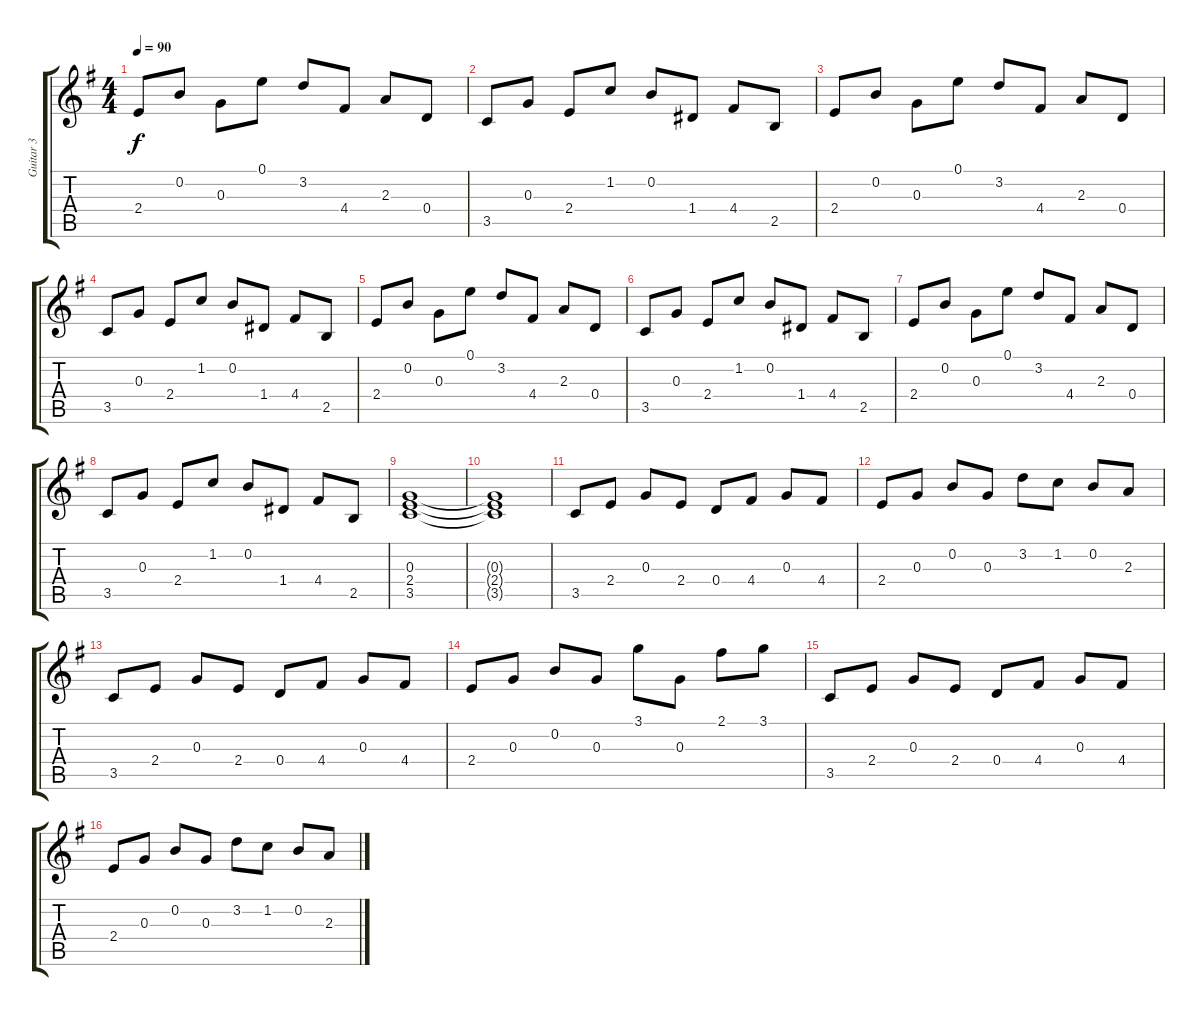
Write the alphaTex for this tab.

\track ("Guitar 3" "Guitar 3") {instrument acousticguitarnylon}
\staff {score tabs}
\tuning (E4 B3 G3 D3 A2 E2) {hide}
\ts (4 4)
\tempo 90
\clef g2
\ks g
2.4.8{dy f} 0.2.8 0.3.8 0.1.8 3.2.8 4.4.8 2.3.8 0.4.8 |
3.5.8 0.3.8 2.4.8 1.2.8 0.2.8 1.4.8 4.4.8 2.5.8 |
2.4.8 0.2.8 0.3.8 0.1.8 3.2.8 4.4.8 2.3.8 0.4.8 |
3.5.8 0.3.8 2.4.8 1.2.8 0.2.8 1.4.8 4.4.8 2.5.8 |
2.4.8 0.2.8 0.3.8 0.1.8 3.2.8 4.4.8 2.3.8 0.4.8 |
3.5.8 0.3.8 2.4.8 1.2.8 0.2.8 1.4.8 4.4.8 2.5.8 |
2.4.8 0.2.8 0.3.8 0.1.8 3.2.8 4.4.8 2.3.8 0.4.8 |
3.5.8 0.3.8 2.4.8 1.2.8 0.2.8 1.4.8 4.4.8 2.5.8 |
(0.3 2.4 3.5).1 |
(0.3{t} 2.4{t} 3.5{t}).1 |
3.5.8 2.4.8 0.3.8 2.4.8 0.4.8 4.4.8 0.3.8 4.4.8 |
2.4.8 0.3.8 0.2.8 0.3.8 3.2.8 1.2.8 0.2.8 2.3.8 |
3.5.8 2.4.8 0.3.8 2.4.8 0.4.8 4.4.8 0.3.8 4.4.8 |
2.4.8 0.3.8 0.2.8 0.3.8 3.1.8 0.3.8 2.1.8 3.1.8 |
3.5.8 2.4.8 0.3.8 2.4.8 0.4.8 4.4.8 0.3.8 4.4.8 |
2.4.8 0.3.8 0.2.8 0.3.8 3.2.8 1.2.8 0.2.8 2.3.8
